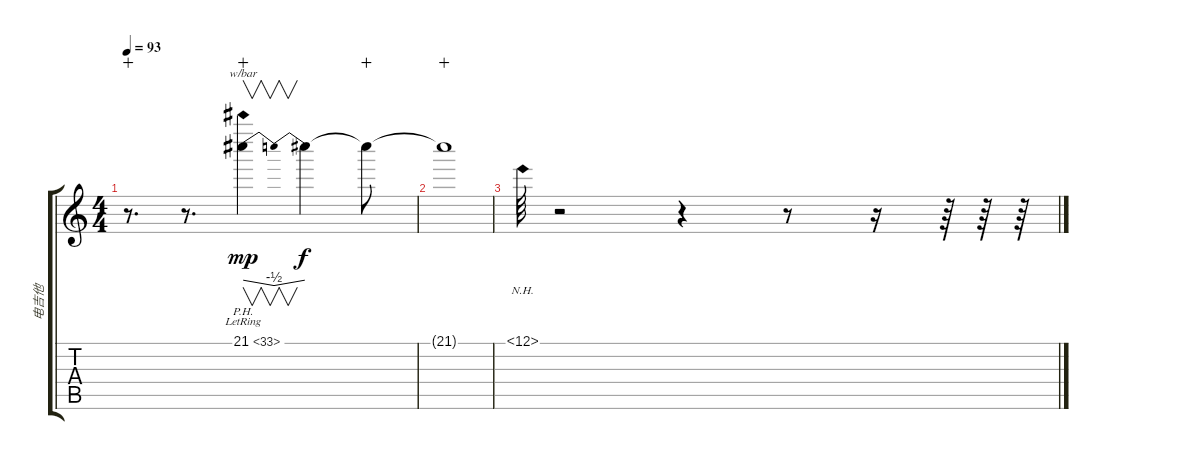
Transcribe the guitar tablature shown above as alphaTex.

\track ("电吉他" "电吉他") {instrument electricguitarclean}
\staff {score tabs}
\tuning (E4 B3 G3 D3 A2 E2) {hide}
\ts (4 4)
\tempo 93
\clef g2
\ks c
r.8{d dy f wahc} r.8{d} 21.1{ph 12 lr}.4{v tbe (dip default 0 0 30 -2 60 0) dy mp volume 13 wahc} 21.1{t}.4{dy f} 21.1{t}.8{wahc} |
21.1{t}.1{wahc} |
0.1{nh}.64 r.2 r.4 r.8 r.16 r.64 r.64 r.64
